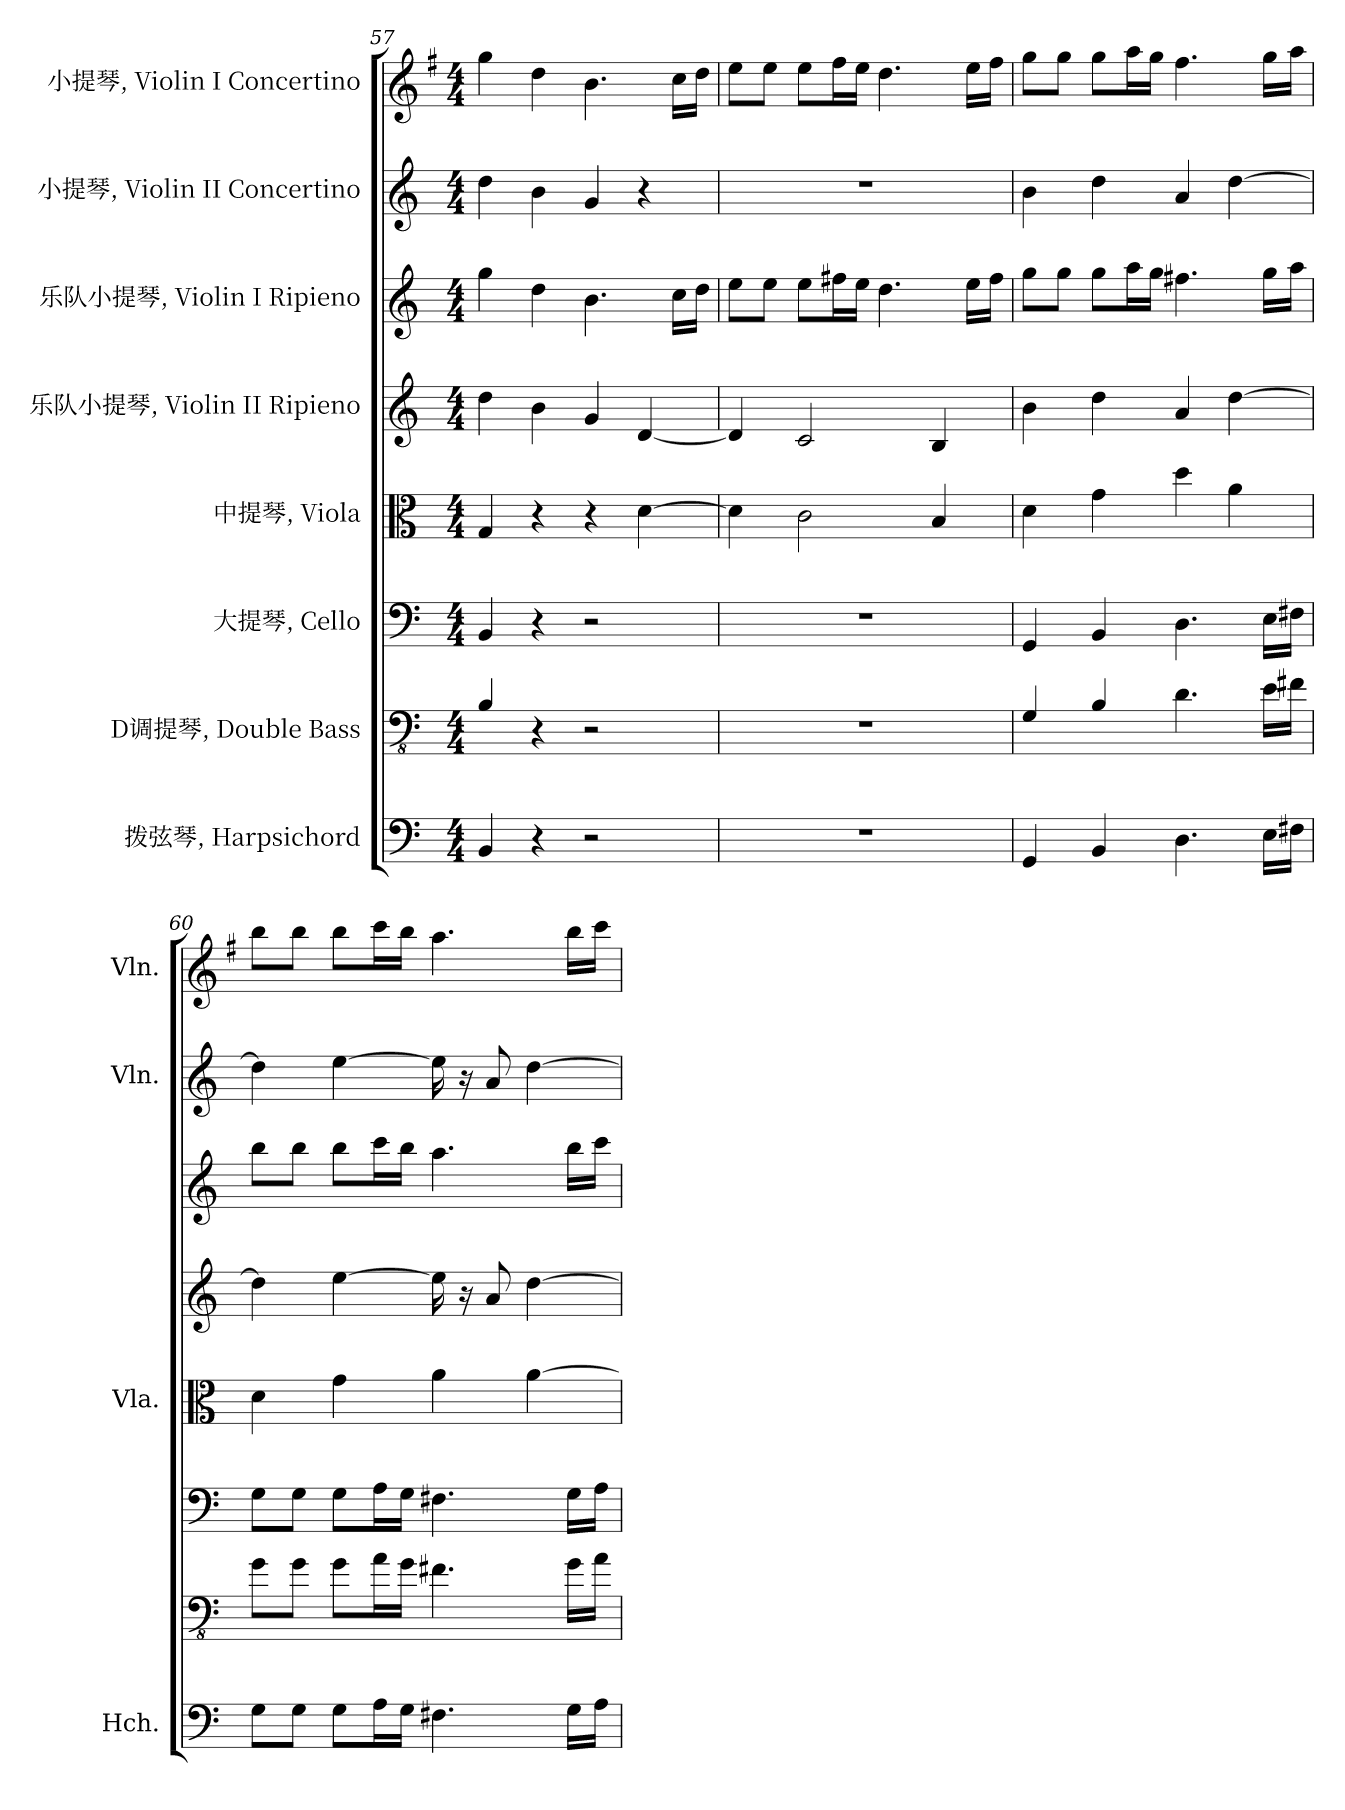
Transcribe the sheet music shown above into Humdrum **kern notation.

**kern	**kern	**kern	**kern	**kern	**kern	**kern	**kern
*part8	*part7	*part6	*part5	*part4	*part3	*part2	*part1
*staff8	*staff7	*staff6	*staff5	*staff4	*staff3	*staff2	*staff1
*I"拨弦琴, Harpsichord	*I"D调提琴, Double Bass	*I"大提琴, Cello	*I"中提琴, Viola	*I"乐队小提琴, Violin II Ripieno	*I"乐队小提琴, Violin I Ripieno	*I"小提琴, Violin II Concertino	*I"小提琴, Violin I Concertino
*I'Hch.	*	*	*I'Vla.	*	*	*I'Vln.	*I'Vln.
*clefF4	*clefFv4	*clefF4	*clefC3	*clefG2	*clefG2	*clefG2	*clefG2
*	*ITrd7c12	*	*	*	*	*	*
*k[]	*k[]	*k[]	*k[]	*k[]	*k[]	*k[]	*k[f#]
*M4/4	*M4/4	*M4/4	*M4/4	*M4/4	*M4/4	*M4/4	*M4/4
=57	=57	=57	=57	=57	=57	=57	=57
4BB/	4BBB/	4BB/	4G/	4dd\	4gg\	4dd\	4gg\
4r	4r	4r	4r	4b\	4dd\	4b\	4dd\
2r	2r	2r	4r	4g/	4.b\	4g/	4.b\
.	.	.	[4d\	[4d/	.	4r	.
.	.	.	.	.	16cc\LL	.	16cc\LL
.	.	.	.	.	16dd\JJ	.	16dd\JJ
=58	=58	=58	=58	=58	=58	=58	=58
1r	1r	1r	4d\]	4d/]	8ee\L	1r	8ee\L
.	.	.	.	.	8ee\J	.	8ee\J
.	.	.	2c\	2c/	8ee\L	.	8ee\L
.	.	.	.	.	16ff#X\L	.	16ff#\L
.	.	.	.	.	16ee\JJ	.	16ee\JJ
.	.	.	.	.	4.dd\	.	4.dd\
.	.	.	4B/	4B/	.	.	.
.	.	.	.	.	16ee\LL	.	16ee\LL
.	.	.	.	.	16ff#\JJ	.	16ff#\JJ
=59	=59	=59	=59	=59	=59	=59	=59
4GG/	4GGG/	4GG/	4d\	4b\	8gg\L	4b\	8gg\L
.	.	.	.	.	8gg\J	.	8gg\J
4BB/	4BBB/	4BB/	4g\	4dd\	8gg\L	4dd\	8gg\L
.	.	.	.	.	16aa\L	.	16aa\L
.	.	.	.	.	16gg\JJ	.	16gg\JJ
4.D\	4.DD\	4.D\	4dd\	4a/	4.ff#X\	4a/	4.ff#\
.	.	.	4a\	[4dd\	.	[4dd\	.
16E\LL	16EE\LL	16E\LL	.	.	16gg\LL	.	16gg\LL
16F#X\JJ	16FF#X\JJ	16F#X\JJ	.	.	16aa\JJ	.	16aa\JJ
!!LO:PB:g=z
=60	=60	=60	=60	=60	=60	=60	=60
8G\L	8GG\L	8G\L	4d\	4dd\]	8bb\L	4dd\]	8bb\L
8G\J	8GG\J	8G\J	.	.	8bb\J	.	8bb\J
8G\L	8GG\L	8G\L	4g\	[4ee\	8bb\L	[4ee\	8bb\L
16A\L	16AA\L	16A\L	.	.	16ccc\L	.	16ccc\L
16G\JJ	16GG\JJ	16G\JJ	.	.	16bb\JJ	.	16bb\JJ
4.F#X\	4.FF#X\	4.F#X\	4a\	16ee\]	4.aa\	16ee\]	4.aa\
.	.	.	.	16r	.	16r	.
.	.	.	.	8a/	.	8a/	.
.	.	.	[4a\	[4dd\	.	[4dd\	.
16G\LL	16GG\LL	16G\LL	.	.	16bb\LL	.	16bb\LL
16A\JJ	16AA\JJ	16A\JJ	.	.	16ccc\JJ	.	16ccc\JJ
=	=	=	=	=	=	=	=
*-	*-	*-	*-	*-	*-	*-	*-
